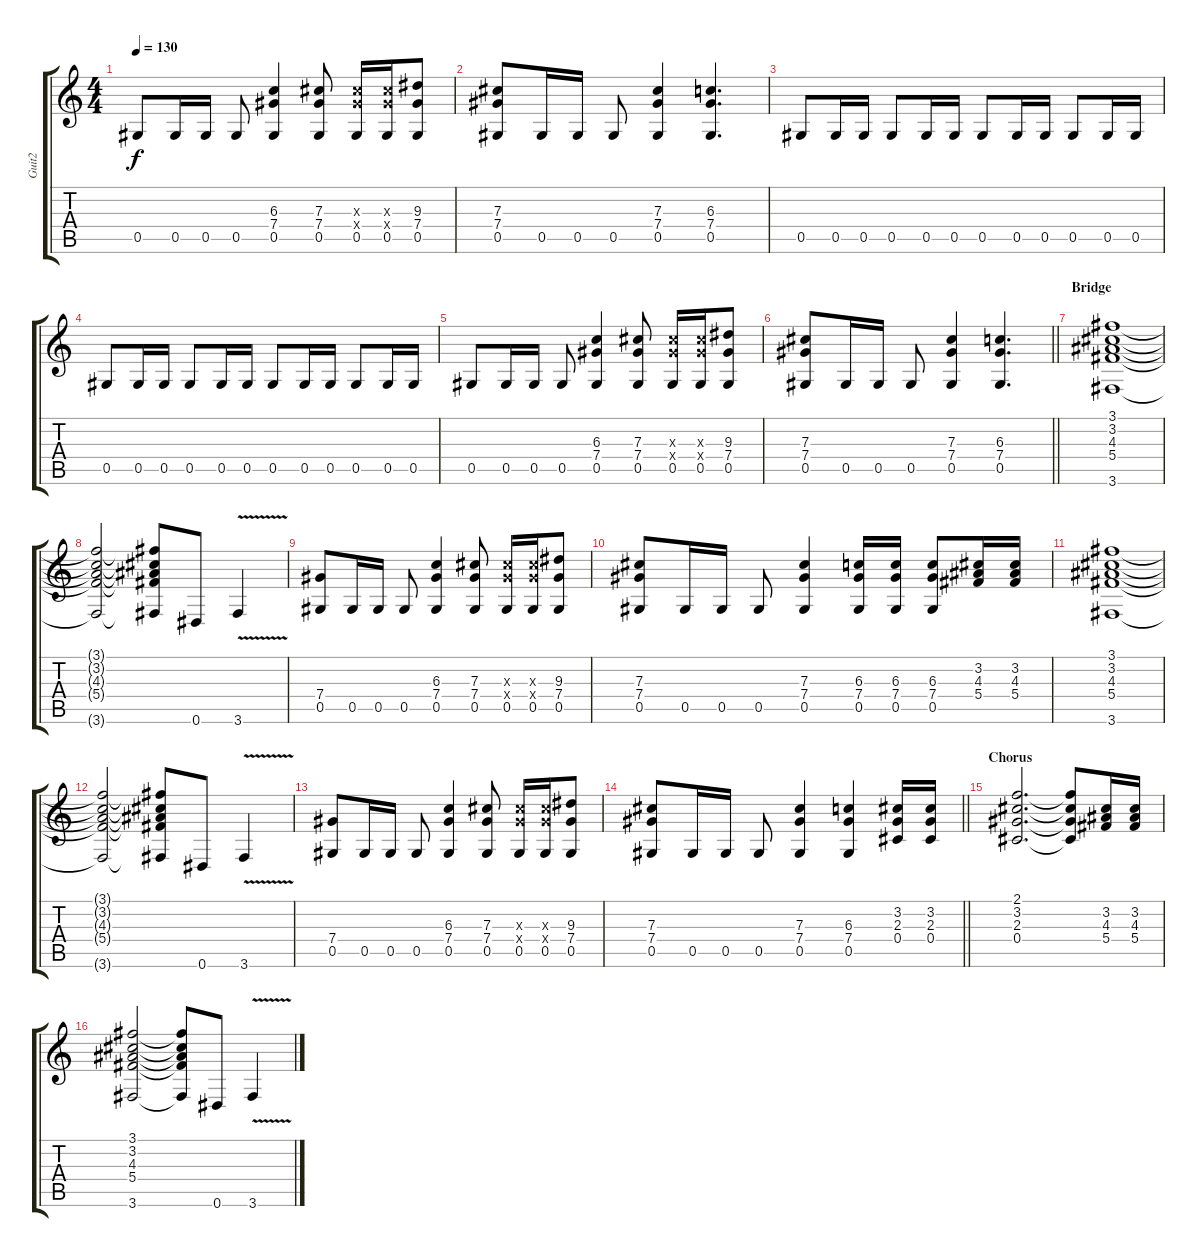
\track ("Guit2" "Guit2") {instrument overdrivenguitar}
\staff {score tabs}
\tuning (Eb4 Bb3 Gb3 Db3 Ab2 Eb2) {hide}
\ts (4 4)
\tempo 130
\clef g2
\ks c
0.5.8{dy f} 0.5.16 0.5.16 0.5.8 (6.3 7.4 0.5).4 (7.3 7.4 0.5).8 (7.3{x} 7.4{x} 0.5).16 (7.3{x} 7.4{x} 0.5).16 (9.3 7.4 0.5).8 |
(7.3 7.4 0.5).8 0.5.16 0.5.16 0.5.8 (7.3 7.4 0.5).4 (6.3 7.4 0.5).4{d} |
0.5.8 0.5.16 0.5.16 0.5.8 0.5.16 0.5.16 0.5.8 0.5.16 0.5.16 0.5.8 0.5.16 0.5.16 |
0.5.8 0.5.16 0.5.16 0.5.8 0.5.16 0.5.16 0.5.8 0.5.16 0.5.16 0.5.8 0.5.16 0.5.16 |
0.5.8 0.5.16 0.5.16 0.5.8 (6.3 7.4 0.5).4 (7.3 7.4 0.5).8 (7.3{x} 7.4{x} 0.5).16 (7.3{x} 7.4{x} 0.5).16 (9.3 7.4 0.5).8 |
\barLineRight lightlight
(7.3 7.4 0.5).8 0.5.16 0.5.16 0.5.8 (7.3 7.4 0.5).4 (6.3 7.4 0.5).4{d} |
\section ("" "Bridge")
(3.1 3.2 4.3 5.4 3.6).1 |
(3.1{t} 3.2{t} 4.3{t} 5.4{t} 3.6{t}).2 (3.1{t} 3.2{t} 4.3{t} 5.4{t} 3.6{t}).8 0.6.8 3.6{v}.4 |
(7.4 0.5).8 0.5.16 0.5.16 0.5.8 (6.3 7.4 0.5).4 (7.3 7.4 0.5).8 (7.3{x} 7.4{x} 0.5).16 (7.3{x} 7.4{x} 0.5).16 (9.3 7.4 0.5).8 |
(7.3 7.4 0.5).8 0.5.16 0.5.16 0.5.8 (7.3 7.4 0.5).4 (6.3 7.4 0.5).16 (6.3 7.4 0.5).16 (6.3 7.4 0.5).8 (3.2 4.3 5.4).16 (3.2 4.3 5.4).16 |
(3.1 3.2 4.3 5.4 3.6).1 |
(3.1{t} 3.2{t} 4.3{t} 5.4{t} 3.6{t}).2 (3.1{t} 3.2{t} 4.3{t} 5.4{t} 3.6{t}).8 0.6.8 3.6{v}.4 |
(7.4 0.5).8 0.5.16 0.5.16 0.5.8 (6.3 7.4 0.5).4 (7.3 7.4 0.5).8 (7.3{x} 7.4{x} 0.5).16 (7.3{x} 7.4{x} 0.5).16 (9.3 7.4 0.5).8 |
\barLineRight lightlight
(7.3 7.4 0.5).8 0.5.16 0.5.16 0.5.8 (7.3 7.4 0.5).4 (6.3 7.4 0.5).4 (3.2 2.3 0.4).16 (3.2 2.3 0.4).16 |
\section ("" "Chorus")
(2.1 3.2 2.3 0.4).2{d} (2.1{t} 3.2{t} 2.3{t} 0.4{t}).8 (3.2 4.3 5.4).16 (3.2 4.3 5.4).16 |
(3.1 3.2 4.3 5.4 3.6).2 (3.1{t} 3.2{t} 4.3{t} 5.4{t} 3.6{t}).8 0.6.8 3.6{v}.4
